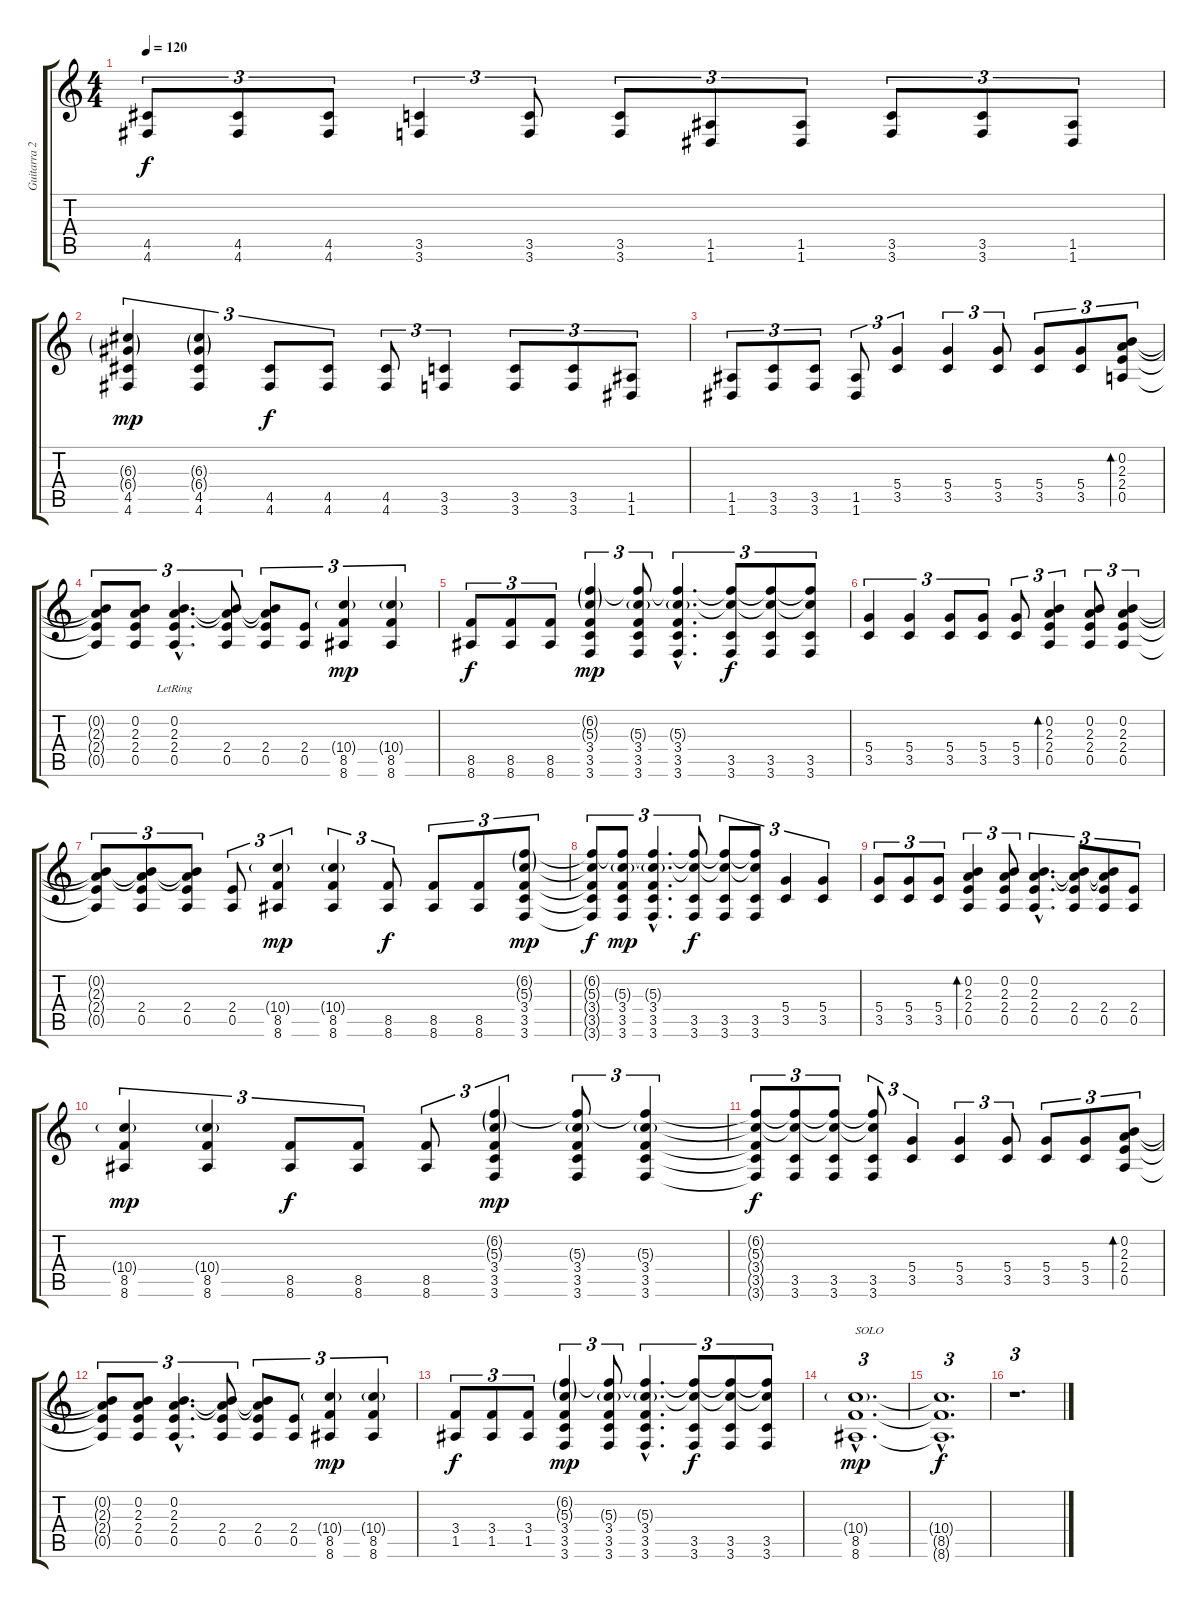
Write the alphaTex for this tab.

\track ("Guitarra 2" "Guitarra 2") {instrument distortionguitar}
\staff {score tabs}
\tuning (E4 B3 G3 D3 A2 D2) {hide}
\ts (4 4)
\tempo 120
\clef g2
\ks c
(4.5 4.6).8{tu (3 2) dy f} (4.5 4.6).8{tu (3 2)} (4.5 4.6).8{tu (3 2)} (3.5 3.6).4{tu (3 2)} (3.5 3.6).8{tu (3 2)} (3.5 3.6).8{tu (3 2)} (1.5 1.6).8{tu (3 2)} (1.5 1.6).8{tu (3 2)} (3.5 3.6).8{tu (3 2)} (3.5 3.6).8{tu (3 2)} (1.5 1.6).8{tu (3 2)} |
(6.3{g} 6.4{g} 4.5 4.6).4{tu (3 2) dy mp} (6.3{g} 6.4{g} 4.5 4.6).4{tu (3 2)} (4.5 4.6).8{tu (3 2) dy f} (4.5 4.6).8{tu (3 2)} (4.5 4.6).8{tu (3 2)} (3.5 3.6).4{tu (3 2)} (3.5 3.6).8{tu (3 2)} (3.5 3.6).8{tu (3 2)} (1.5 1.6).8{tu (3 2)} |
(1.5 1.6).8{tu (3 2)} (3.5 3.6).8{tu (3 2)} (3.5 3.6).8{tu (3 2)} (1.5 1.6).8{tu (3 2)} (5.4 3.5).4{tu (3 2)} (5.4 3.5).4{tu (3 2)} (5.4 3.5).8{tu (3 2)} (5.4 3.5).8{tu (3 2)} (5.4 3.5).8{tu (3 2)} (0.2 2.3 2.4 0.5).8{tu (3 2) bd 60} |
(0.2{t} 2.3{t} 2.4{t} 0.5{t}).8{tu (3 2)} (0.2 2.3 2.4 0.5).8{tu (3 2)} (0.2{hac} 2.3{hac} 2.4{hac} 0.5{hac lr}).4{d tu (3 2)} (0.2{t} 2.3{t} 2.4 0.5).8{tu (3 2)} (0.2{t} 2.3{t} 2.4 0.5).8{tu (3 2)} (2.4 0.5).8{tu (3 2)} (10.4{g} 8.5 8.6).4{tu (3 2) dy mp} (10.4{g} 8.5 8.6).4{tu (3 2)} |
(8.5 8.6).8{tu (3 2) dy f} (8.5 8.6).8{tu (3 2)} (8.5 8.6).8{tu (3 2)} (6.2{g} 5.3{g} 3.4 3.5 3.6).4{tu (3 2) dy mp} (6.2{t} 5.3{g} 3.4 3.5 3.6).8{tu (3 2)} (6.2{hac t} 5.3{g hac} 3.4{hac} 3.5{hac} 3.6{hac}).4{d tu (3 2)} (6.2{t} 5.3{t} 3.5 3.6).8{tu (3 2) dy f} (6.2{t} 5.3{t} 3.5 3.6).8{tu (3 2)} (6.2{t} 5.3{t} 3.5 3.6).8{tu (3 2)} |
(5.4 3.5).4{tu (3 2)} (5.4 3.5).4{tu (3 2)} (5.4 3.5).8{tu (3 2)} (5.4 3.5).8{tu (3 2)} (5.4 3.5).8{tu (3 2)} (0.2 2.3 2.4 0.5).4{tu (3 2) bd 60} (0.2 2.3 2.4 0.5).8{tu (3 2)} (0.2 2.3 2.4 0.5).4{tu (3 2)} |
(0.2{t} 2.3{t} 2.4{t} 0.5{t}).8{tu (3 2)} (0.2{t} 2.3{t} 2.4 0.5).8{tu (3 2)} (0.2{t} 2.3{t} 2.4 0.5).8{tu (3 2)} (2.4 0.5).8{tu (3 2)} (10.4{g} 8.5 8.6).4{tu (3 2) dy mp} (10.4{g} 8.5 8.6).4{tu (3 2)} (8.5 8.6).8{tu (3 2) dy f} (8.5 8.6).8{tu (3 2)} (8.5 8.6).8{tu (3 2)} (6.2{g} 5.3{g} 3.4 3.5 3.6).8{tu (3 2) dy mp} |
(6.2{t} 5.3{t} 3.4{t} 3.5{t} 3.6{t}).8{tu (3 2) dy f} (6.2{t} 5.3{g} 3.4 3.5 3.6).8{tu (3 2) dy mp} (6.2{hac t} 5.3{g hac} 3.4{hac} 3.5{hac} 3.6{hac}).4{d tu (3 2)} (6.2{t} 5.3{t} 3.5 3.6).8{tu (3 2) dy f} (6.2{t} 5.3{t} 3.5 3.6).8{tu (3 2)} (6.2{t} 5.3{t} 3.5 3.6).8{tu (3 2)} (5.4 3.5).4{tu (3 2)} (5.4 3.5).4{tu (3 2)} |
(5.4 3.5).8{tu (3 2)} (5.4 3.5).8{tu (3 2)} (5.4 3.5).8{tu (3 2)} (0.2 2.3 2.4 0.5).4{tu (3 2) bd 60} (0.2 2.3 2.4 0.5).8{tu (3 2)} (0.2{hac} 2.3{hac} 2.4{hac} 0.5{hac}).4{d tu (3 2)} (0.2{t} 2.3{t} 2.4 0.5).8{tu (3 2)} (0.2{t} 2.3{t} 2.4 0.5).8{tu (3 2)} (2.4 0.5).8{tu (3 2)} |
(10.4{g} 8.5 8.6).4{tu (3 2) dy mp} (10.4{g} 8.5 8.6).4{tu (3 2)} (8.5 8.6).8{tu (3 2) dy f} (8.5 8.6).8{tu (3 2)} (8.5 8.6).8{tu (3 2)} (6.2{g} 5.3{g} 3.4 3.5 3.6).4{tu (3 2) dy mp} (6.2{t} 5.3{g} 3.4 3.5 3.6).8{tu (3 2)} (6.2{t} 5.3{g} 3.4 3.5 3.6).4{tu (3 2)} |
(6.2{t} 5.3{t} 3.4{t} 3.5{t} 3.6{t}).8{tu (3 2) dy f} (6.2{t} 5.3{t} 3.5 3.6).8{tu (3 2)} (6.2{t} 5.3{t} 3.5 3.6).8{tu (3 2)} (6.2{t} 5.3{t} 3.5 3.6).8{tu (3 2)} (5.4 3.5).4{tu (3 2)} (5.4 3.5).4{tu (3 2)} (5.4 3.5).8{tu (3 2)} (5.4 3.5).8{tu (3 2)} (5.4 3.5).8{tu (3 2)} (0.2 2.3 2.4 0.5).8{tu (3 2) bd 60} |
(0.2{t} 2.3{t} 2.4{t} 0.5{t}).8{tu (3 2)} (0.2 2.3 2.4 0.5).8{tu (3 2)} (0.2{hac} 2.3{hac} 2.4{hac} 0.5{hac}).4{d tu (3 2)} (0.2{t} 2.3{t} 2.4 0.5).8{tu (3 2)} (0.2{t} 2.3{t} 2.4 0.5).8{tu (3 2)} (2.4 0.5).8{tu (3 2)} (10.4{g} 8.5 8.6).4{tu (3 2) dy mp} (10.4{g} 8.5 8.6).4{tu (3 2)} |
(3.4 1.5).8{tu (3 2) dy f} (3.4 1.5).8{tu (3 2)} (3.4 1.5).8{tu (3 2)} (6.2{g} 5.3{g} 3.4 3.5 3.6).4{tu (3 2) dy mp} (6.2{t} 5.3{g} 3.4 3.5 3.6).8{tu (3 2)} (6.2{hac t} 5.3{g hac} 3.4{hac} 3.5{hac} 3.6{hac}).4{d tu (3 2)} (6.2{t} 5.3{t} 3.5 3.6).8{tu (3 2) dy f} (6.2{t} 5.3{t} 3.5 3.6).8{tu (3 2)} (6.2{t} 5.3{t} 3.5 3.6).8{tu (3 2)} |
(10.4{g hac} 8.5{hac} 8.6{hac}).1{d tu (3 2) txt "SOLO" dy mp} |
(10.4{hac t} 8.5{hac t} 8.6{hac t}).1{d tu (3 2) dy f} |
r.1{d tu (3 2)}
